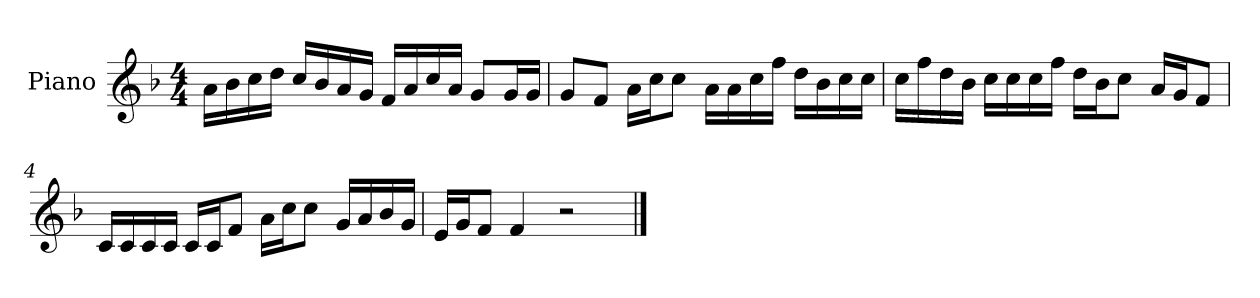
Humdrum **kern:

**kern
*part1
*staff1
*I"Piano
*I'P-no
*clefG2
*k[b-]
*M4/4
*MM90
=1
16a\LL
16b-\
16cc\
16dd\JJ
16cc/LL
16b-/
16a/
16g/JJ
16f/LL
16a/
16cc/
16a/JJ
8g/L
16g/L
16g/JJ
=2
8g/L
8f/J
16a\LL
16cc\J
8cc\J
16a\LL
16a\
16cc\
16ff\JJ
16dd\LL
16b-\
16cc\
16cc\JJ
=3
16cc\LL
16ff\
16dd\
16b-\JJ
16cc\LL
16cc\
16cc\
16ff\JJ
16dd\LL
16b-\J
8cc\J
16a/LL
16g/J
8f/J
!!LO:LB:g=z
=4
16c/LL
16c/
16c/
16c/JJ
16c/LL
16c/J
8f/J
16a\LL
16cc\J
8cc\J
16g/LL
16a/
16b-/
16g/JJ
=5
16e/LL
16g/J
8f/J
4f/
2r
==
*-
